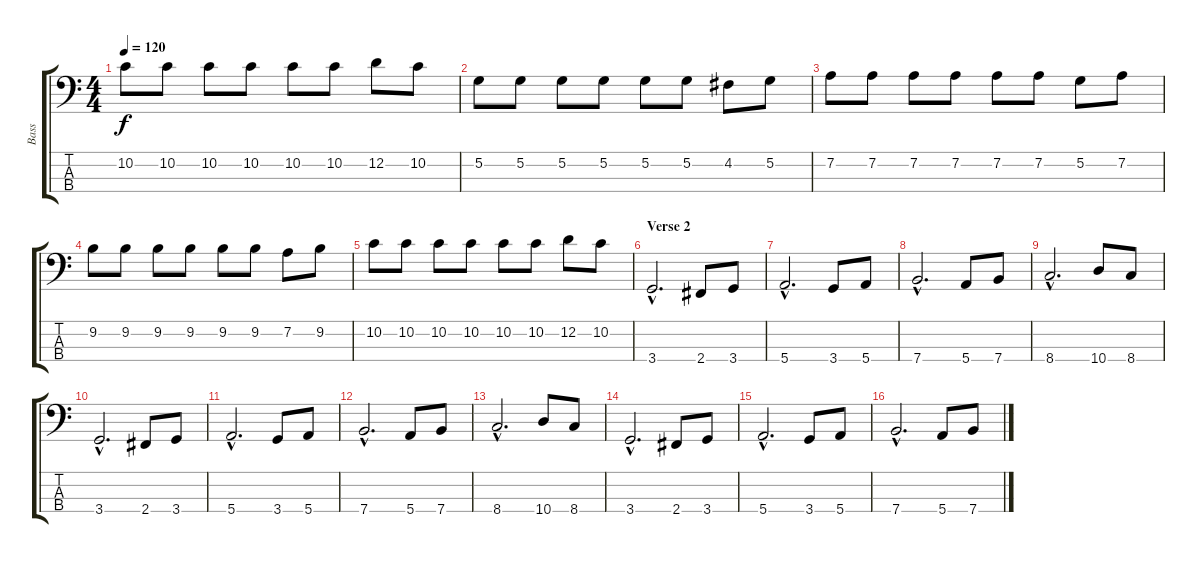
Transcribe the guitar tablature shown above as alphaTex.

\track ("Bass" "Bass") {instrument electricbassfinger}
\staff {score tabs}
\tuning (G2 D2 A1 E1) {hide}
\ts (4 4)
\tempo 120
\clef f4
\ks c
10.2.8{dy f} 10.2.8 10.2.8 10.2.8 10.2.8 10.2.8 12.2.8 10.2.8 |
5.2.8 5.2.8 5.2.8 5.2.8 5.2.8 5.2.8 4.2.8 5.2.8 |
7.2.8 7.2.8 7.2.8 7.2.8 7.2.8 7.2.8 5.2.8 7.2.8 |
9.2.8 9.2.8 9.2.8 9.2.8 9.2.8 9.2.8 7.2.8 9.2.8 |
10.2.8 10.2.8 10.2.8 10.2.8 10.2.8 10.2.8 12.2.8 10.2.8 |
\section ("" "Verse 2")
3.4{hac}.2{d} 2.4.8 3.4.8 |
5.4{hac}.2{d} 3.4.8 5.4.8 |
7.4{hac}.2{d} 5.4.8 7.4.8 |
8.4{hac}.2{d} 10.4.8 8.4.8 |
3.4{hac}.2{d} 2.4.8 3.4.8 |
5.4{hac}.2{d} 3.4.8 5.4.8 |
7.4{hac}.2{d} 5.4.8 7.4.8 |
8.4{hac}.2{d} 10.4.8 8.4.8 |
3.4{hac}.2{d} 2.4.8 3.4.8 |
5.4{hac}.2{d} 3.4.8 5.4.8 |
7.4{hac}.2{d} 5.4.8 7.4.8
